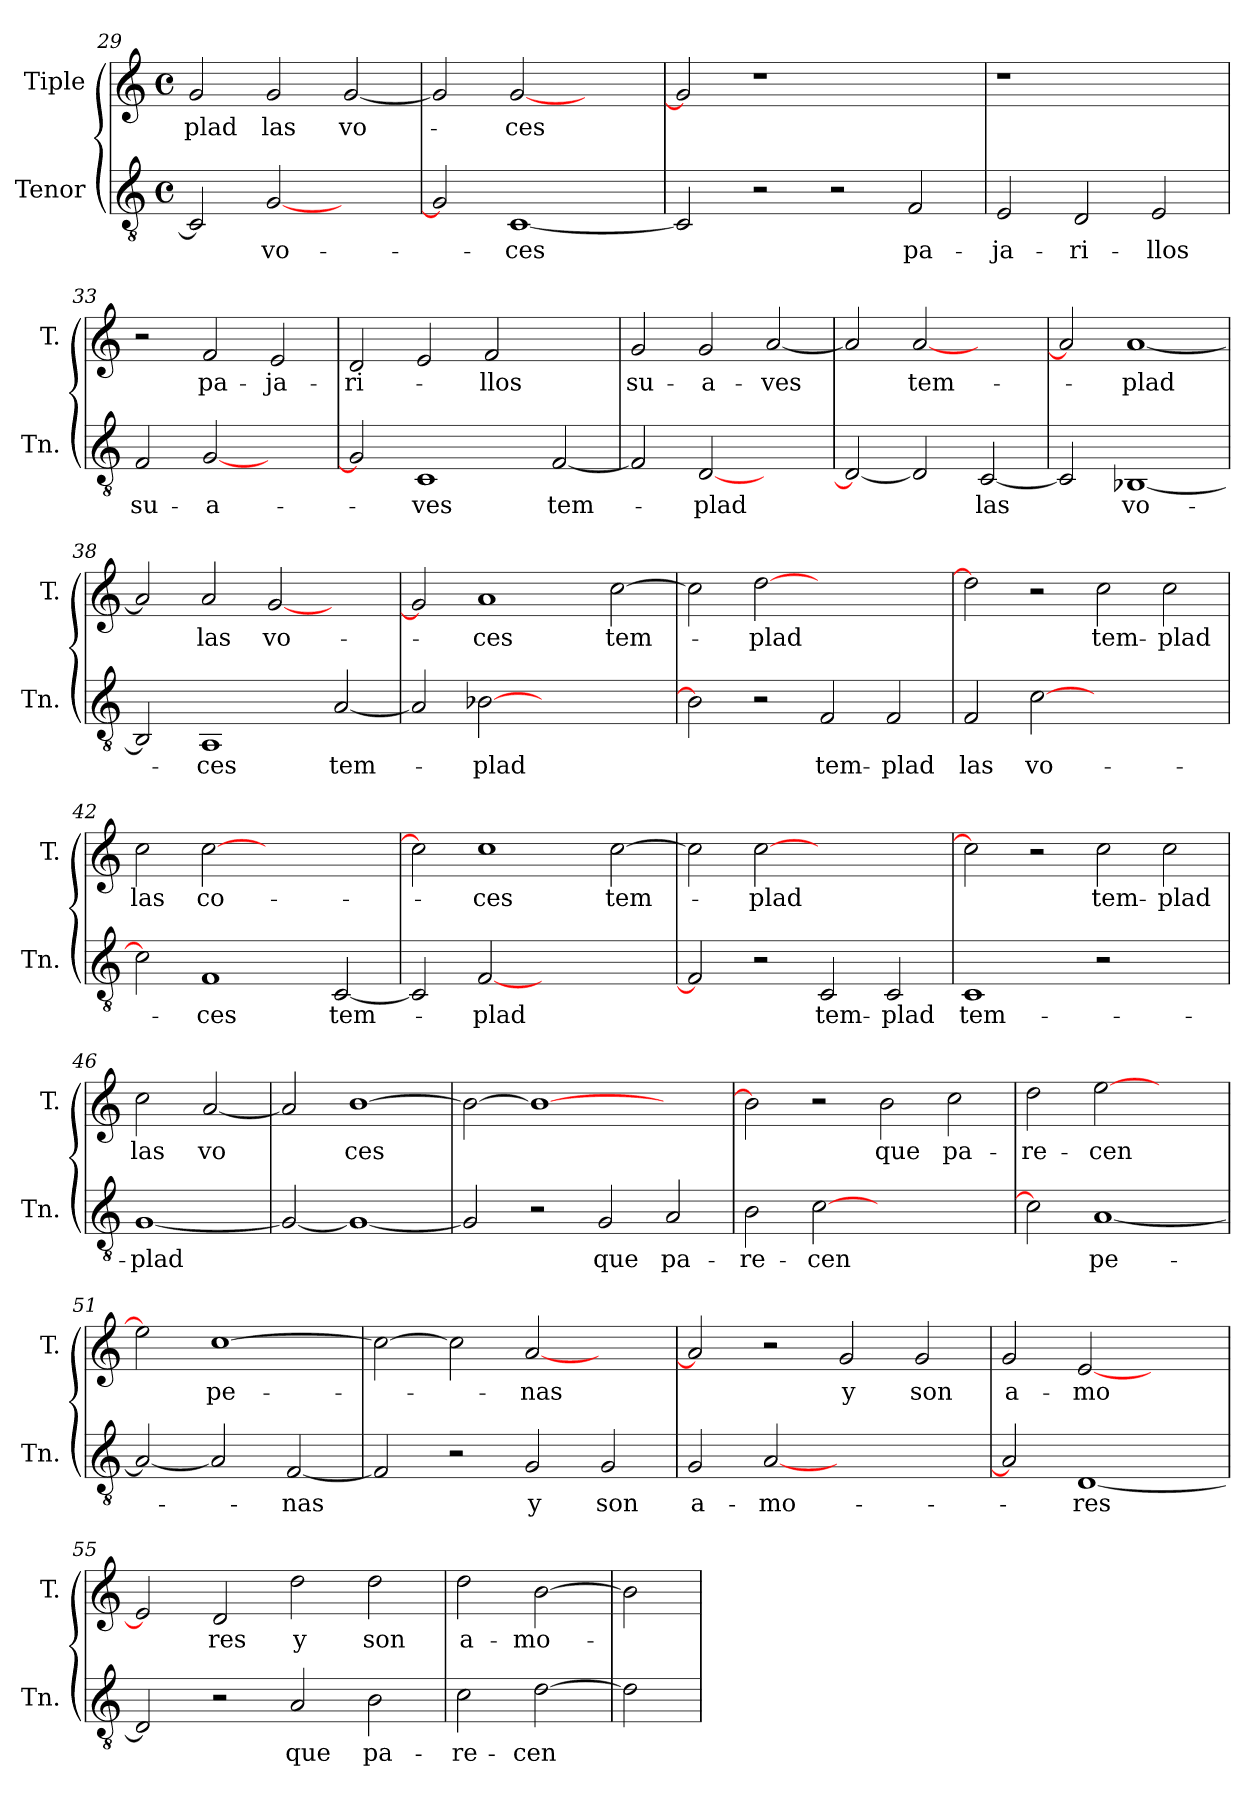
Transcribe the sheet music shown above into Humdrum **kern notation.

**kern	**text	**kern	**text
*part2	*part2	*part1	*part1
*staff2	*staff2	*staff1	*staff1
*I"Tenor	*	*I"Tiple	*
*I'Tn.	*	*I'T.	*
*clefGv2	*	*clefG2	*
*M4/4	*	*M4/4	*
*met(c)	*	*met(c)	*
=29	=29	=29	=29
2C]	.	2g	-plad
[2G	vo-	2g	las
2ryy	.	[2g	vo-
=30	=30	=30	=30
2G]	.	2g]	.
[1C	-ces	[2g	-ces
.	.	2ryy	.
=31	=31	=31	=31
2C]	.	2g]	.
2r	.	1r	.
2r	.	.	.
2F	pa-	2ryy	.
=32	=32	=32	=32
2E	-ja-	1r	.
2D	-ri-	.	.
2E	-llos	2ryy	.
=33	=33	=33	=33
2F	su-	2r	.
[2G	-a-	2f	pa-
2ryy	.	2e	-ja-
=34	=34	=34	=34
2G]	.	2d	-ri-
1C	-ves	2e	.
.	.	2f	-llos
[2F	tem-	2ryy	.
=35	=35	=35	=35
2F]	.	2g	su-
[2D	-plad	2g	-a-
2ryy	.	[2a	-ves
=36	=36	=36	=36
2D_	.	2a]	.
2D]	.	[2a	tem-
[2C	las	2ryy	.
=37	=37	=37	=37
2C]	.	2a]	.
[1BB-X	vo-	[1a	-plad
=38	=38	=38	=38
2BB-]	.	2a]	.
1AA	-ces	2a	las
.	.	[2g	vo-
[2A	tem-	2ryy	.
=39	=39	=39	=39
2A]	.	2g]	.
[2B-X	-plad	1a	-ces
1ryy	.	.	.
.	.	[2cc	tem-
=40	=40	=40	=40
2B-]	.	2cc]	.
2r	.	[2dd	-plad
2F	tem-	1ryy	.
2F	-plad	.	.
=41	=41	=41	=41
2F	las	2dd]	.
[2c	vo-	2r	.
1ryy	.	2cc	tem-
.	.	2cc	-plad
=42	=42	=42	=42
2c]	.	2cc	las
1F	-ces	[2cc	co-
.	.	1ryy	.
[2C	tem-	.	.
=43	=43	=43	=43
2C]	.	2cc]	.
[2F	-plad	1cc	-ces
1ryy	.	.	.
.	.	[2cc	tem-
=44	=44	=44	=44
2F]	.	2cc]	.
2r	.	[2cc	-plad
2C	tem-	1ryy	.
2C	-plad	.	.
=45	=45	=45	=45
1C	tem-	2cc]	.
.	.	2r	.
2r	.	2cc	tem-
2ryy	.	2cc	-plad
=46	=46	=46	=46
[1G	-plad	2cc	las
.	.	[2a	vo
=47	=47	=47	=47
2G_	.	2a]	.
1G_	.	[1b	-ces
=48	=48	=48	=48
2G]	.	2b_	.
2r	.	1b_	.
2G	que	.	.
2A	pa-	2ryy	.
=49	=49	=49	=49
2B	-re-	2b]	.
[2c	-cen	2r	.
1ryy	.	2b	que
.	.	2cc	pa-
=50	=50	=50	=50
2c]	.	2dd	-re-
[1A	pe-	[2ee	-cen
.	.	2ryy	.
=51	=51	=51	=51
2A_	.	2ee]	.
2A]	.	[1cc	pe-
[2F	-nas	.	.
=52	=52	=52	=52
2F]	.	2cc_	.
2r	.	2cc]	.
2G	y	[2a	-nas
2G	son	2ryy	.
=53	=53	=53	=53
2G	a-	2a]	.
[2A	-mo-	2r	.
1ryy	.	2g	y
.	.	2g	son
=54	=54	=54	=54
2A]	.	2g	a-
[1D	-res	[2e	-mo
.	.	2ryy	.
=55	=55	=55	=55
2D]	.	2e]	.
2r	.	2d	-res
2A	que	2dd	y
2B	pa-	2dd	son
=56	=56	=56	=56
2c	-re-	2dd	a-
[2d	-cen	[2b	-mo-
=57	=57	=57	=57
2d]	.	2b]	.
=	=	=	=
*-	*-	*-	*-
